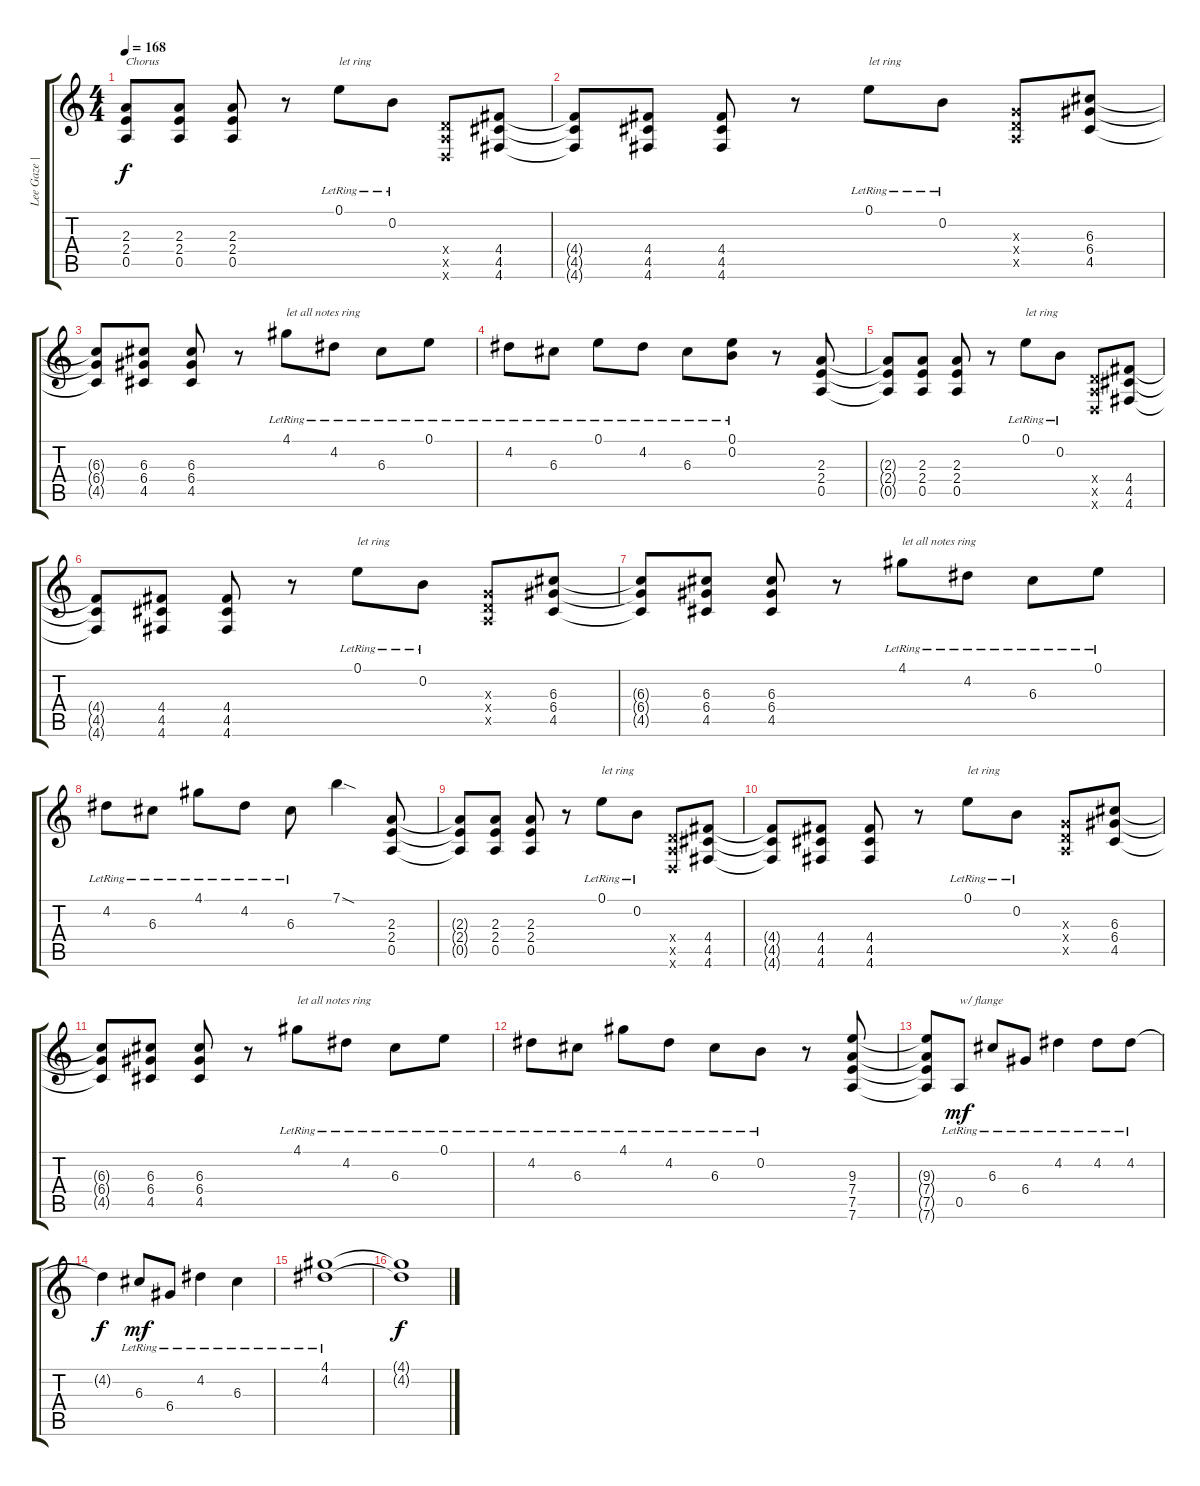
\track ("Lee Gaze | Lead" "Lee Gaze |") {instrument electricguitarjazz}
\staff {score tabs}
\tuning (E4 B3 G3 D3 A2 D2) {hide}
\ts (4 4)
\tempo 168
\clef g2
\ks c
(2.3{t} 2.4{t} 0.5{t}).8{txt "Chorus" dy f} (2.3 2.4 0.5).8 (2.3 2.4 0.5).8 r.8 0.1{lr}.8{txt "let ring"} 0.2{lr}.8 (0.4{x} 0.5{x} 0.6{x}).8 (4.4 4.5 4.6).8 |
(4.4{t} 4.5{t} 4.6{t}).8 (4.4 4.5 4.6).8 (4.4 4.5 4.6).8 r.8 0.1{lr}.8{txt "let ring"} 0.2{lr}.8 (0.3{x} 0.4{x} 0.5{x}).8 (6.3 6.4 4.5).8 |
(6.3{t} 6.4{t} 4.5{t}).8 (6.3 6.4 4.5).8 (6.3 6.4 4.5).8 r.8 4.1{lr}.8{txt "let all notes ring"} 4.2{lr}.8 6.3{lr}.8 0.1{lr}.8 |
4.2{lr}.8 6.3{lr}.8 0.1{lr}.8 4.2{lr}.8 6.3{lr}.8 (0.1{lr} 0.2{lr}).8 r.8 (2.3 2.4 0.5).8 |
(2.3{t} 2.4{t} 0.5{t}).8 (2.3 2.4 0.5).8 (2.3 2.4 0.5).8 r.8 0.1{lr}.8{txt "let ring"} 0.2{lr}.8 (0.4{x} 0.5{x} 0.6{x}).8 (4.4 4.5 4.6).8 |
(4.4{t} 4.5{t} 4.6{t}).8 (4.4 4.5 4.6).8 (4.4 4.5 4.6).8 r.8 0.1{lr}.8{txt "let ring"} 0.2{lr}.8 (0.3{x} 0.4{x} 0.5{x}).8 (6.3 6.4 4.5).8 |
(6.3{t} 6.4{t} 4.5{t}).8 (6.3 6.4 4.5).8 (6.3 6.4 4.5).8 r.8 4.1{lr}.8{txt "let all notes ring"} 4.2{lr}.8 6.3{lr}.8 0.1{lr}.8 |
4.2{lr}.8 6.3{lr}.8 4.1{lr}.8 4.2{lr}.8 6.3{lr}.8 7.1{sod}.4 (2.3 2.4 0.5).8 |
(2.3{t} 2.4{t} 0.5{t}).8 (2.3 2.4 0.5).8 (2.3 2.4 0.5).8 r.8 0.1{lr}.8{txt "let ring"} 0.2{lr}.8 (0.4{x} 0.5{x} 0.6{x}).8 (4.4 4.5 4.6).8 |
(4.4{t} 4.5{t} 4.6{t}).8 (4.4 4.5 4.6).8 (4.4 4.5 4.6).8 r.8 0.1{lr}.8{txt "let ring"} 0.2{lr}.8 (0.3{x} 0.4{x} 0.5{x}).8 (6.3 6.4 4.5).8 |
(6.3{t} 6.4{t} 4.5{t}).8 (6.3 6.4 4.5).8 (6.3 6.4 4.5).8 r.8 4.1{lr}.8{txt "let all notes ring"} 4.2{lr}.8 6.3{lr}.8 0.1{lr}.8 |
4.2{lr}.8 6.3{lr}.8 4.1{lr}.8 4.2{lr}.8 6.3{lr}.8 0.2{lr}.8 r.8 (9.3 7.4 7.5 7.6).8 |
(9.3{t} 7.4{t} 7.5{t} 7.6{t}).8 0.5{lr}.8{txt "w/ flange" dy mf} 6.3{lr}.8 6.4{lr}.8 4.2{lr}.4 4.2{lr}.8 4.2{lr}.8 |
4.2{t}.4{dy f} 6.3{lr}.8{dy mf} 6.4{lr}.8 4.2{lr}.4 6.3{lr}.4 |
(4.1{lr} 4.2{lr}).1 |
(4.1{t} 4.2{t}).1{dy f}
